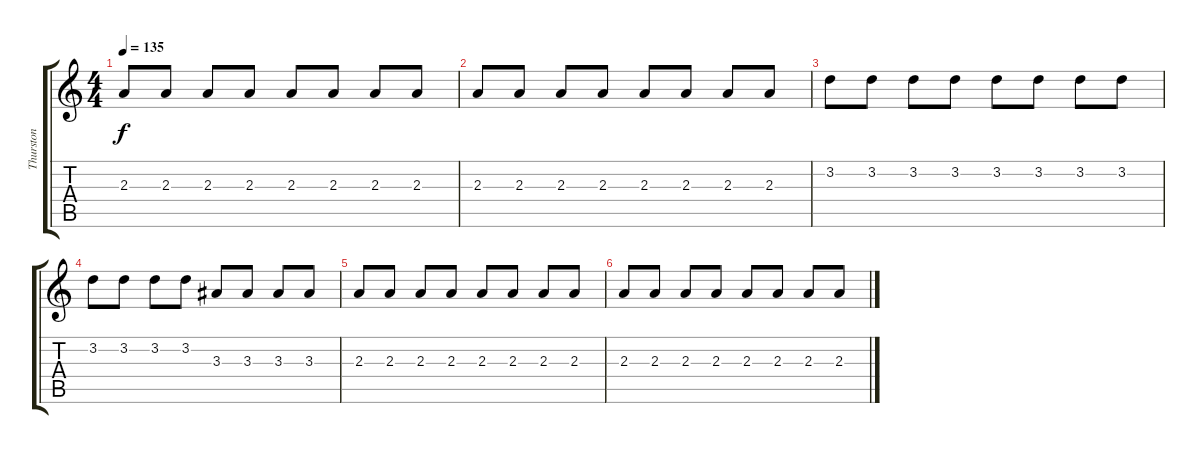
\track ("Thurston" "Thurston") {instrument overdrivenguitar}
\staff {score tabs}
\tuning (E4 B3 G3 D3 G2 E2) {hide}
\ts (4 4)
\tempo 135
\clef g2
\ks c
2.3.8{dy f} 2.3.8 2.3.8 2.3.8 2.3.8 2.3.8 2.3.8 2.3.8 |
2.3.8 2.3.8 2.3.8 2.3.8 2.3.8 2.3.8 2.3.8 2.3.8 |
3.2.8 3.2.8 3.2.8 3.2.8 3.2.8 3.2.8 3.2.8 3.2.8 |
3.2.8 3.2.8 3.2.8 3.2.8 3.3.8 3.3.8 3.3.8 3.3.8 |
2.3.8 2.3.8 2.3.8 2.3.8 2.3.8 2.3.8 2.3.8 2.3.8 |
2.3.8 2.3.8 2.3.8 2.3.8 2.3.8 2.3.8 2.3.8 2.3.8
